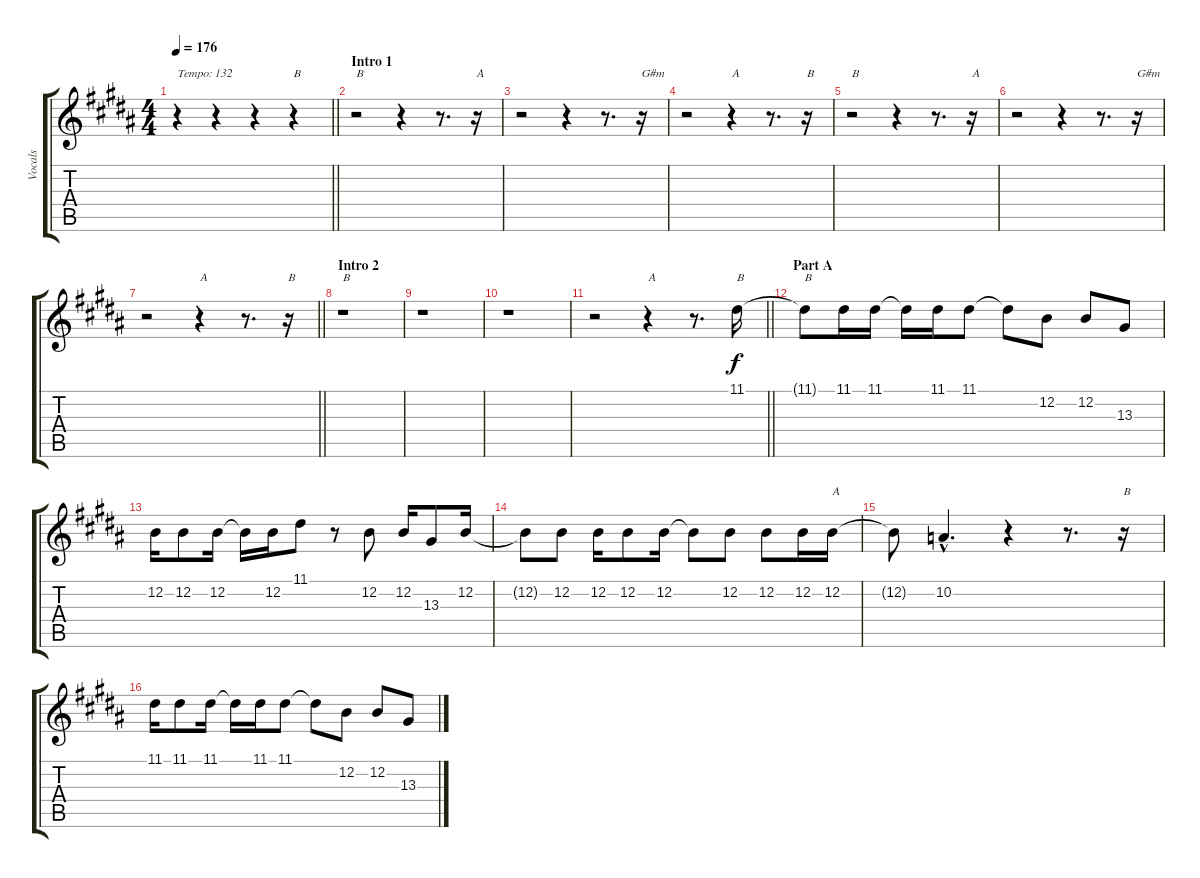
\track ("Vocals" "Vocals") {instrument trumpet}
\staff {score tabs}
\tuning (E4 B3 G3 D3 A2 E2) {hide}
\ts (4 4)
\tempo 176
\tempo 132
\tempo 176
\clef g2
\barLineRight lightlight
\ks b
r.4{txt "Tempo: 132" dy f instrument trumpet} r.4 r.4 r.4{txt "B"} |
\section ("" "Intro 1")
r.2{txt "B"} r.4 r.8{d} r.16{txt "A"} |
r.2 r.4 r.8{d} r.16{txt "G#m"} |
r.2 r.4{txt "A"} r.8{d} r.16{txt "B"} |
r.2{txt "B"} r.4 r.8{d} r.16{txt "A"} |
r.2 r.4 r.8{d} r.16{txt "G#m"} |
\barLineRight lightlight
r.2 r.4{txt "A"} r.8{d} r.16{txt "B"} |
\section ("" "Intro 2")
r.1{txt "B"} |
r.1 |
r.1 |
\barLineRight lightlight
r.2 r.4{txt "A"} r.8{d} 11.1.16{txt "B"} |
\section ("" "Part A")
11.1{t}.8{txt "B"} 11.1.16 11.1.16 11.1{t}.16 11.1.16 11.1.8 11.1{t}.8 12.2.8 12.2.8 13.3.8 |
12.2.16 12.2.8 12.2.16 12.2{t}.16 12.2.16 11.1.8 r.8 12.2.8 12.2.16 13.3.8 12.2.16 |
12.2{t}.8 12.2.8 12.2.16 12.2.8 12.2.16 12.2{t}.8 12.2.8 12.2.8 12.2.16 12.2.16{txt "A"} |
12.2{t}.8 10.2{hac}.4{d} r.4 r.8{d} r.16{txt "B"} |
11.1.16 11.1.8 11.1.16 11.1{t}.16 11.1.16 11.1.8 11.1{t}.8 12.2.8 12.2.8 13.3.8
